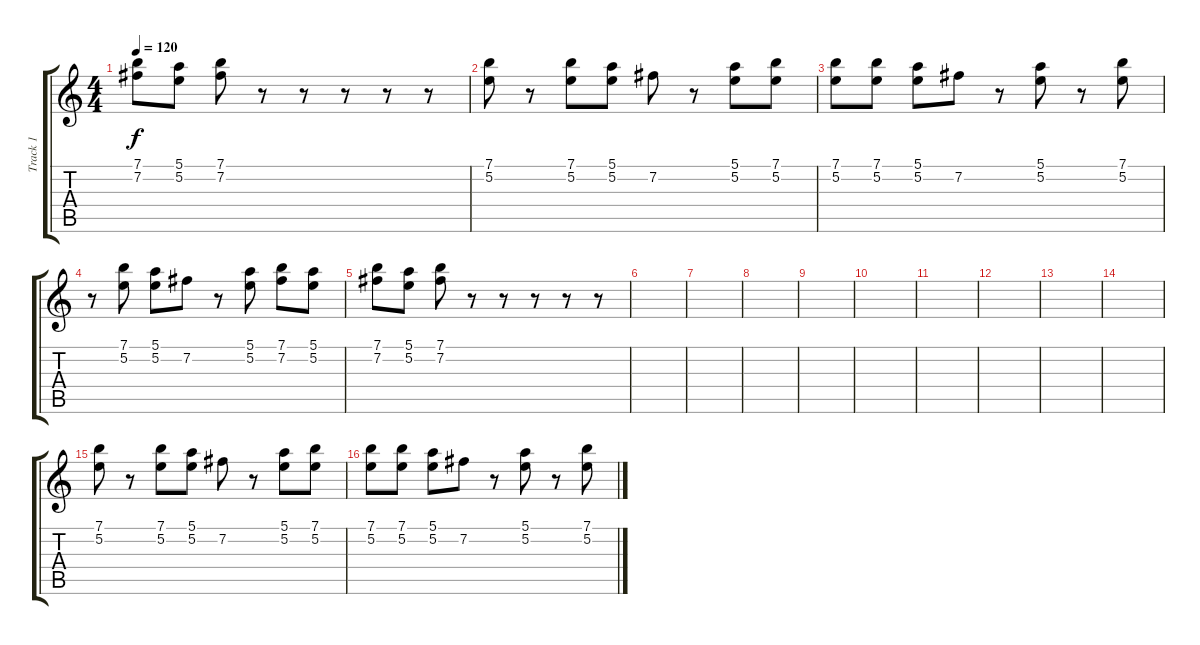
\track ("Track 1" "Track 1") {instrument acousticguitarsteel}
\staff {score tabs}
\tuning (E4 B3 G3 D3 A2 E2) {hide}
\ts (4 4)
\tempo 120
\clef g2
\ks c
(7.1 7.2).8{dy f} (5.1 5.2).8 (7.1 7.2).8 r.8 r.8 r.8 r.8 r.8 |
(7.1 5.2).8 r.8 (7.1 5.2).8 (5.1 5.2).8 7.2.8 r.8 (5.1 5.2).8 (7.1 5.2).8 |
(7.1 5.2).8 (7.1 5.2).8 (5.1 5.2).8 7.2.8 r.8 (5.1 5.2).8 r.8 (7.1 5.2).8 |
r.8 (7.1 5.2).8 (5.1 5.2).8 7.2.8 r.8 (5.1 5.2).8 (7.1 7.2).8 (5.1 5.2).8 |
(7.1 7.2).8 (5.1 5.2).8 (7.1 7.2).8 r.8 r.8 r.8 r.8 r.8 |
|
|
|
|
|
|
|
|
|
(7.1 5.2).8 r.8 (7.1 5.2).8 (5.1 5.2).8 7.2.8 r.8 (5.1 5.2).8 (7.1 5.2).8 |
(7.1 5.2).8 (7.1 5.2).8 (5.1 5.2).8 7.2.8 r.8 (5.1 5.2).8 r.8 (7.1 5.2).8
